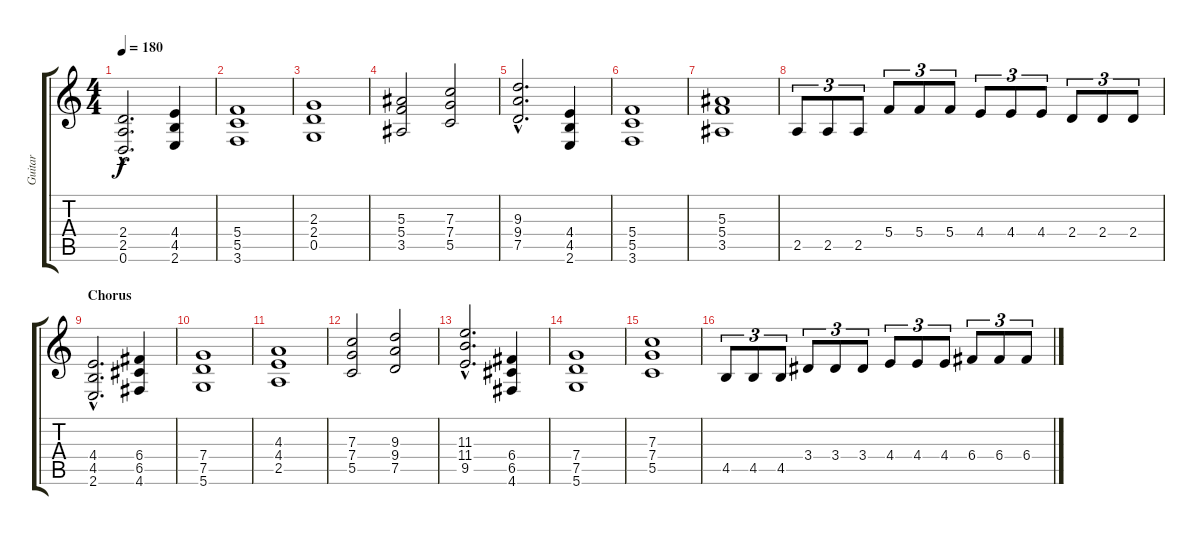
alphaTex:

\track ("Guitar" "Guitar") {instrument distortionguitar}
\staff {score tabs}
\tuning (D4 A3 F3 C3 G2 D2) {hide}
\ts (4 4)
\tempo 180
\clef g2
\ks c
(2.4{hac} 2.5{hac} 0.6{hac}).2{d dy f} (4.4 4.5 2.6).4 |
(5.4 5.5 3.6).1 |
(2.3 2.4 0.5).1 |
(5.3 5.4 3.5).2 (7.3 7.4 5.5).2 |
(9.3{hac} 9.4{hac} 7.5{hac}).2{d} (4.4 4.5 2.6).4 |
(5.4 5.5 3.6).1 |
(5.3 5.4 3.5).1 |
2.5.8{tu (3 2)} 2.5.8{tu (3 2)} 2.5.8{tu (3 2)} 5.4.8{tu (3 2)} 5.4.8{tu (3 2)} 5.4.8{tu (3 2)} 4.4.8{tu (3 2)} 4.4.8{tu (3 2)} 4.4.8{tu (3 2)} 2.4.8{tu (3 2)} 2.4.8{tu (3 2)} 2.4.8{tu (3 2)} |
\section ("" "Chorus")
(4.4{hac} 4.5{hac} 2.6{hac}).2{d} (6.4 6.5 4.6).4 |
(7.4 7.5 5.6).1 |
(4.3 4.4 2.5).1 |
(7.3 7.4 5.5).2 (9.3 9.4 7.5).2 |
(11.3{hac} 11.4{hac} 9.5{hac}).2{d} (6.4 6.5 4.6).4 |
(7.4 7.5 5.6).1 |
(7.3 7.4 5.5).1 |
4.5.8{tu (3 2)} 4.5.8{tu (3 2)} 4.5.8{tu (3 2)} 3.4.8{tu (3 2)} 3.4.8{tu (3 2)} 3.4.8{tu (3 2)} 4.4.8{tu (3 2)} 4.4.8{tu (3 2)} 4.4.8{tu (3 2)} 6.4.8{tu (3 2)} 6.4.8{tu (3 2)} 6.4.8{tu (3 2)}
